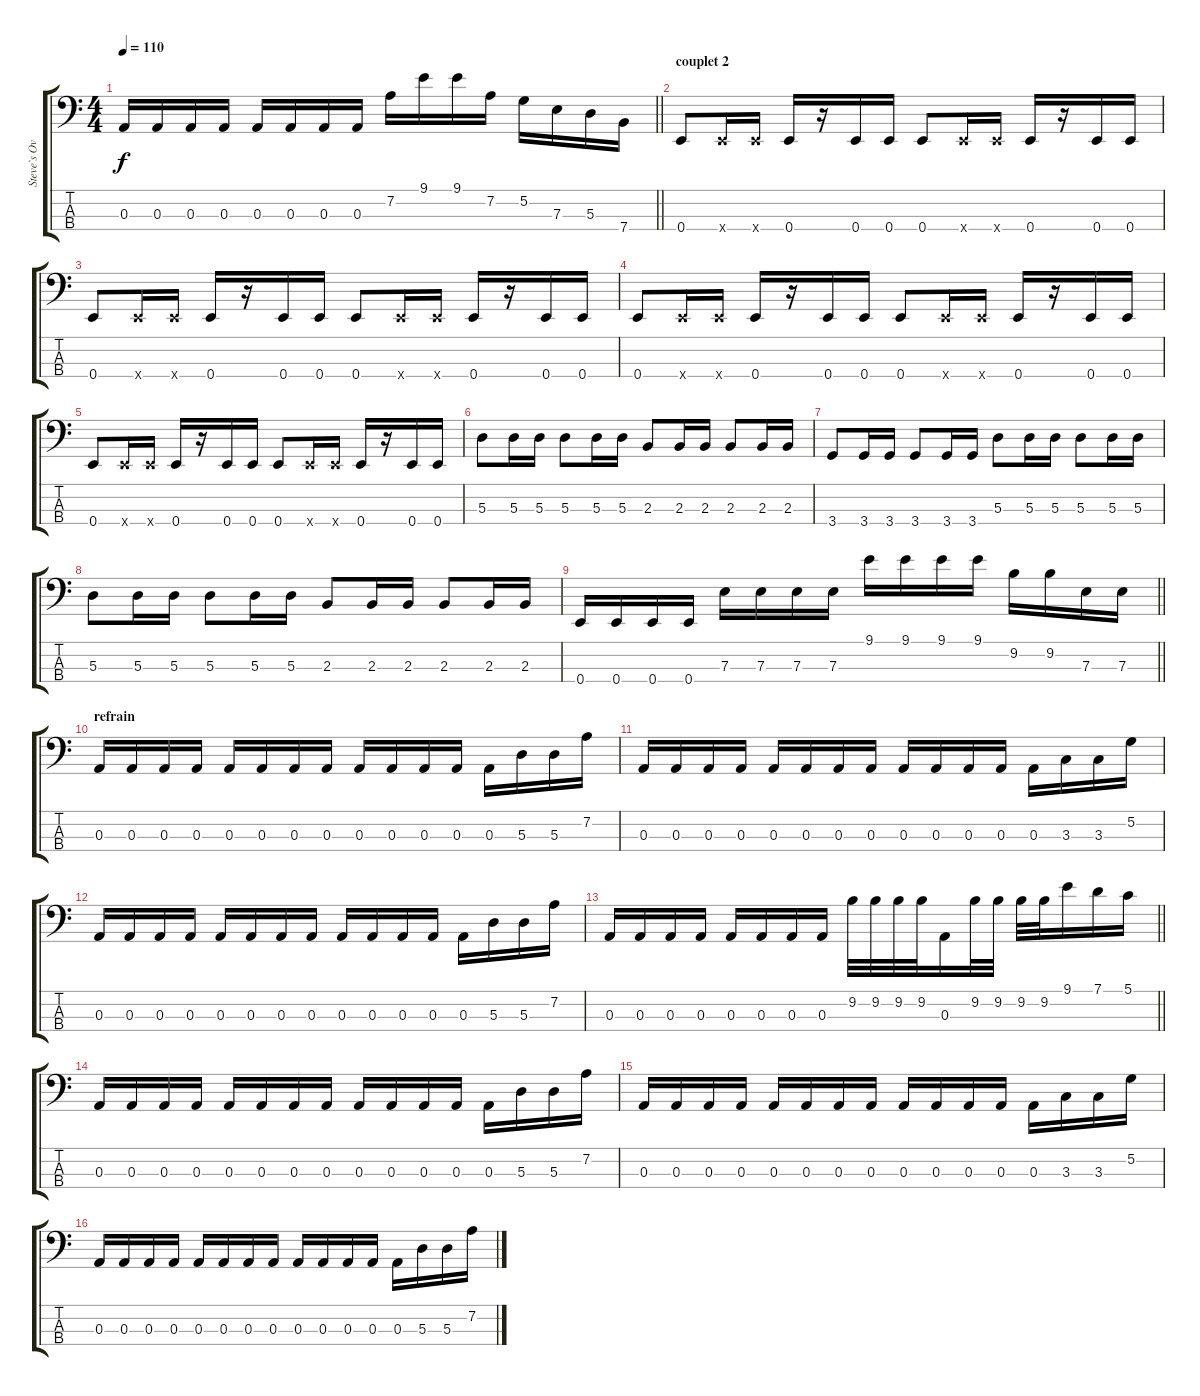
\track ("Steve`s Overdub " "Steve`s Ov") {instrument electricbasspick}
\staff {score tabs}
\tuning (G2 D2 A1 E1) {hide}
\ts (4 4)
\tempo 110
\clef f4
\barLineRight lightlight
\ks c
0.3.16{dy f} 0.3.16 0.3.16 0.3.16 0.3.16 0.3.16 0.3.16 0.3.16 7.2.16 9.1.16 9.1.16 7.2.16 5.2.16 7.3.16 5.3.16 7.4.16 |
\section ("" "couplet 2")
0.4.8 0.4{x}.16 0.4{x}.16 0.4.16 r.16 0.4.16 0.4.16 0.4.8 0.4{x}.16 0.4{x}.16 0.4.16 r.16 0.4.16 0.4.16 |
0.4.8 0.4{x}.16 0.4{x}.16 0.4.16 r.16 0.4.16 0.4.16 0.4.8 0.4{x}.16 0.4{x}.16 0.4.16 r.16 0.4.16 0.4.16 |
0.4.8 0.4{x}.16 0.4{x}.16 0.4.16 r.16 0.4.16 0.4.16 0.4.8 0.4{x}.16 0.4{x}.16 0.4.16 r.16 0.4.16 0.4.16 |
0.4.8 0.4{x}.16 0.4{x}.16 0.4.16 r.16 0.4.16 0.4.16 0.4.8 0.4{x}.16 0.4{x}.16 0.4.16 r.16 0.4.16 0.4.16 |
5.3.8 5.3.16 5.3.16 5.3.8 5.3.16 5.3.16 2.3.8 2.3.16 2.3.16 2.3.8 2.3.16 2.3.16 |
3.4.8 3.4.16 3.4.16 3.4.8 3.4.16 3.4.16 5.3.8 5.3.16 5.3.16 5.3.8 5.3.16 5.3.16 |
5.3.8 5.3.16 5.3.16 5.3.8 5.3.16 5.3.16 2.3.8 2.3.16 2.3.16 2.3.8 2.3.16 2.3.16 |
\barLineRight lightlight
0.4.16 0.4.16 0.4.16 0.4.16 7.3.16 7.3.16 7.3.16 7.3.16 9.1.16 9.1.16 9.1.16 9.1.16 9.2.16 9.2.16 7.3.16 7.3.16 |
\section ("" "refrain")
0.3.16 0.3.16 0.3.16 0.3.16 0.3.16 0.3.16 0.3.16 0.3.16 0.3.16 0.3.16 0.3.16 0.3.16 0.3.16 5.3.16 5.3.16 7.2.16 |
0.3.16 0.3.16 0.3.16 0.3.16 0.3.16 0.3.16 0.3.16 0.3.16 0.3.16 0.3.16 0.3.16 0.3.16 0.3.16 3.3.16 3.3.16 5.2.16 |
0.3.16 0.3.16 0.3.16 0.3.16 0.3.16 0.3.16 0.3.16 0.3.16 0.3.16 0.3.16 0.3.16 0.3.16 0.3.16 5.3.16 5.3.16 7.2.16 |
\barLineRight lightlight
0.3.16 0.3.16 0.3.16 0.3.16 0.3.16 0.3.16 0.3.16 0.3.16 9.2.32 9.2.32 9.2.32 9.2.32 0.3.16 9.2.32 9.2.32 9.2.32 9.2.32 9.1.16 7.1.16 5.1.16 |
0.3.16 0.3.16 0.3.16 0.3.16 0.3.16 0.3.16 0.3.16 0.3.16 0.3.16 0.3.16 0.3.16 0.3.16 0.3.16 5.3.16 5.3.16 7.2.16 |
0.3.16 0.3.16 0.3.16 0.3.16 0.3.16 0.3.16 0.3.16 0.3.16 0.3.16 0.3.16 0.3.16 0.3.16 0.3.16 3.3.16 3.3.16 5.2.16 |
0.3.16 0.3.16 0.3.16 0.3.16 0.3.16 0.3.16 0.3.16 0.3.16 0.3.16 0.3.16 0.3.16 0.3.16 0.3.16 5.3.16 5.3.16 7.2.16
